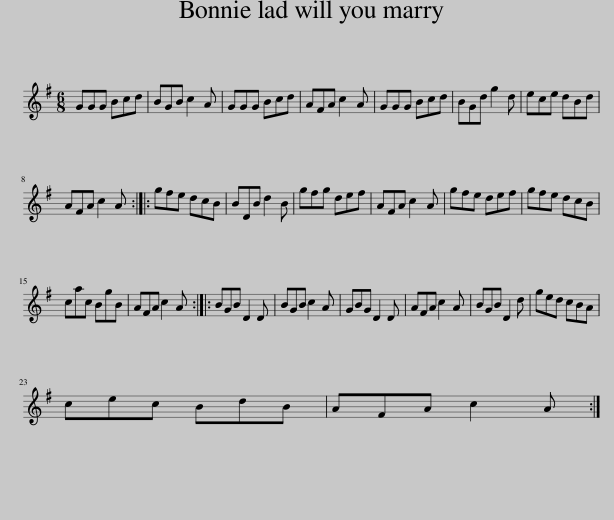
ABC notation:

X:1
L:1/8
M:6/8
I:linebreak $
K:G
V:1 treble
V:1
 GGG Bcd | BGB c2 A | GGG Bcd | AFA c2 A | GGG Bcd | %5
 BGd g2 d | ece dBd |$ AFA c2 A :: gfe dcB | BDB d2 B | %10
 gfg def | AFA c2 A | gfe def | gfe dcB |$ cac BgB | %15
 AFA c2 A :: BGB D2 D | BGB c2 A | GBG D2 D | AFA c2 A | %20
 BGB D2 d | ged cBA |$ cec BdB | AFA c2 A :| %24
